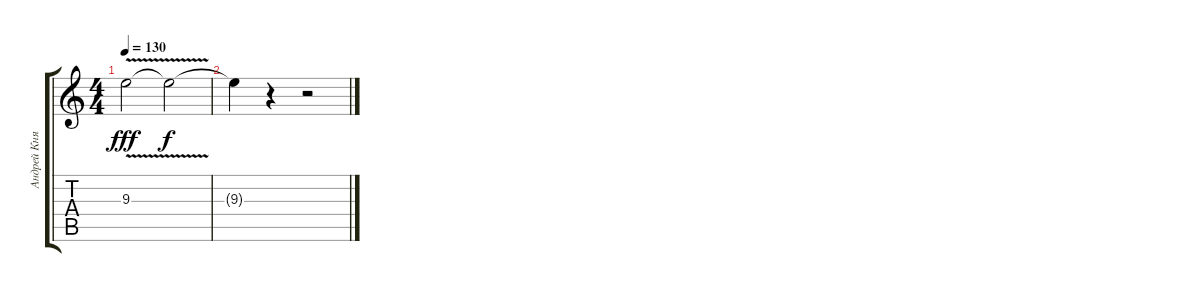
\track ("Андрей Князев" "Андрей Кня") {instrument overdrivenguitar}
\staff {score tabs}
\tuning (E4 B3 G3 D3 A2 E2) {hide}
\ts (4 4)
\tempo 130
\clef g2
\ks c
9.3{v}.2{dy fff} 9.3{t}.2{dy f} |
9.3{t}.4 r.4 r.2
